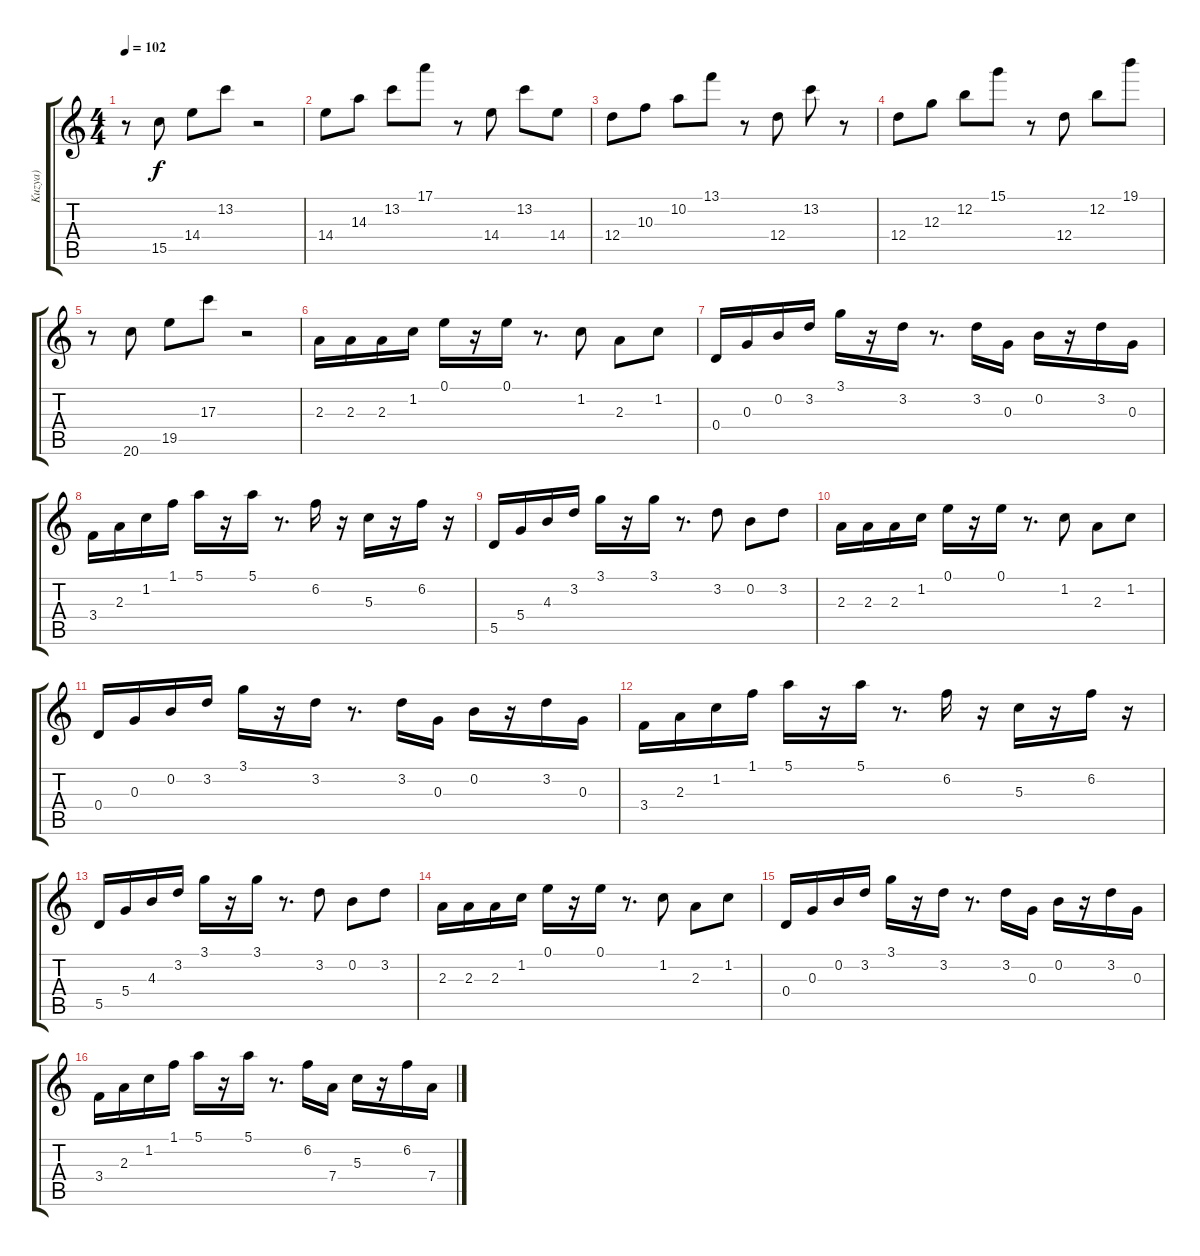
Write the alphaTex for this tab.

\track ("Kuzya)" "Kuzya)") {instrument distortionguitar}
\staff {score tabs}
\tuning (E4 B3 G3 D3 A2 E2) {hide}
\ts (4 4)
\tempo 102
\clef g2
\ks c
r.8{dy f} 15.5.8 14.4.8 13.2.8 r.2 |
14.4.8 14.3.8 13.2.8 17.1.8 r.8 14.4.8 13.2.8 14.4.8 |
12.4.8 10.3.8 10.2.8 13.1.8 r.8 12.4.8 13.2.8 r.8 |
12.4.8 12.3.8 12.2.8 15.1.8 r.8 12.4.8 12.2.8 19.1.8 |
r.8 20.6.8 19.5.8 17.3.8 r.2 |
2.3.16 2.3.16 2.3.16 1.2.16 0.1.16 r.16 0.1.16 r.8{d} 1.2.8 2.3.8 1.2.8 |
0.4.16 0.3.16 0.2.16 3.2.16 3.1.16 r.16 3.2.16 r.8{d} 3.2.16 0.3.16 0.2.16 r.16 3.2.16 0.3.16 |
3.4.16 2.3.16 1.2.16 1.1.16 5.1.16 r.16 5.1.16 r.8{d} 6.2.16 r.16 5.3.16 r.16 6.2.16 r.16 |
5.5.16 5.4.16 4.3.16 3.2.16 3.1.16 r.16 3.1.16 r.8{d} 3.2.8 0.2.8 3.2.8 |
2.3.16 2.3.16 2.3.16 1.2.16 0.1.16 r.16 0.1.16 r.8{d} 1.2.8 2.3.8 1.2.8 |
0.4.16 0.3.16 0.2.16 3.2.16 3.1.16 r.16 3.2.16 r.8{d} 3.2.16 0.3.16 0.2.16 r.16 3.2.16 0.3.16 |
3.4.16 2.3.16 1.2.16 1.1.16 5.1.16 r.16 5.1.16 r.8{d} 6.2.16 r.16 5.3.16 r.16 6.2.16 r.16 |
5.5.16 5.4.16 4.3.16 3.2.16 3.1.16 r.16 3.1.16 r.8{d} 3.2.8 0.2.8 3.2.8 |
2.3.16 2.3.16 2.3.16 1.2.16 0.1.16 r.16 0.1.16 r.8{d} 1.2.8 2.3.8 1.2.8 |
0.4.16 0.3.16 0.2.16 3.2.16 3.1.16 r.16 3.2.16 r.8{d} 3.2.16 0.3.16 0.2.16 r.16 3.2.16 0.3.16 |
3.4.16 2.3.16 1.2.16 1.1.16 5.1.16 r.16 5.1.16 r.8{d} 6.2.16 7.4.16 5.3.16 r.16 6.2.16 7.4.16
